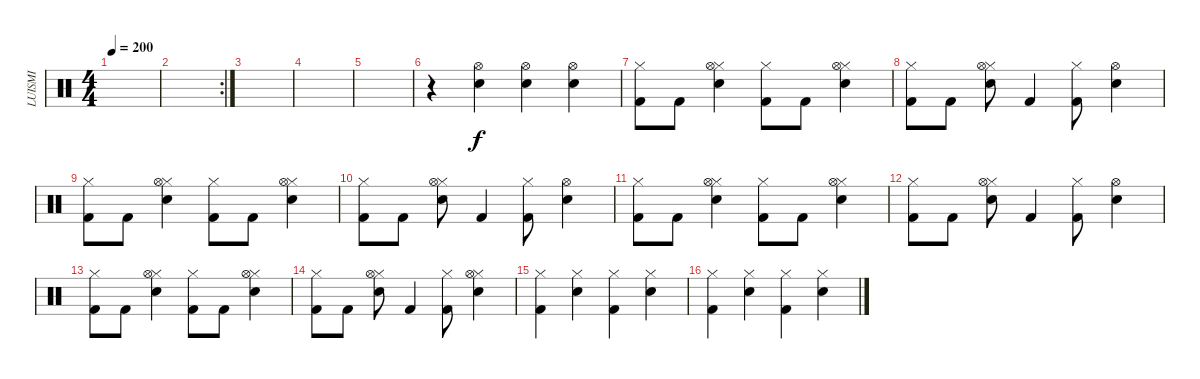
\track ("LUISMI" "LUISMI") {instrument percussion}
\staff {score}
\articulation defaults
\ts (4 4)
\tempo 200
\clef neutral
\ks c
|
\rc 2
|
|
|
|
r.4 ("Snare (hit) 2" "Hi-Hat (open)").4 ("Snare (hit) 2" "Hi-Hat (open)").4 ("Snare (hit) 2" "Hi-Hat (open)").4 |
("Hi-Hat (closed)" "Kick (hit) 2").8 "Kick (hit) 2".8 ("Hi-Hat (closed)" "Snare (hit) 2" "Hi-Hat (open)").4 ("Hi-Hat (closed)" "Kick (hit) 2").8 "Kick (hit) 2".8 ("Hi-Hat (closed)" "Snare (hit) 2" "Hi-Hat (open)").4 |
("Hi-Hat (closed)" "Kick (hit) 2").8 "Kick (hit) 2".8 ("Hi-Hat (closed)" "Snare (hit) 2" "Hi-Hat (open)").8 "Kick (hit) 2".4 ("Hi-Hat (closed)" "Kick (hit) 2").8 ("Snare (hit) 2" "Hi-Hat (open)").4 |
("Hi-Hat (closed)" "Kick (hit) 2").8 "Kick (hit) 2".8 ("Hi-Hat (closed)" "Snare (hit) 2" "Hi-Hat (open)").4 ("Hi-Hat (closed)" "Kick (hit) 2").8 "Kick (hit) 2".8 ("Hi-Hat (closed)" "Snare (hit) 2" "Hi-Hat (open)").4 |
("Hi-Hat (closed)" "Kick (hit) 2").8 "Kick (hit) 2".8 ("Hi-Hat (closed)" "Snare (hit) 2" "Hi-Hat (open)").8 "Kick (hit) 2".4 ("Hi-Hat (closed)" "Kick (hit) 2").8 ("Snare (hit) 2" "Hi-Hat (open)").4 |
("Hi-Hat (closed)" "Kick (hit) 2").8 "Kick (hit) 2".8 ("Hi-Hat (closed)" "Snare (hit) 2" "Hi-Hat (open)").4 ("Hi-Hat (closed)" "Kick (hit) 2").8 "Kick (hit) 2".8 ("Hi-Hat (closed)" "Snare (hit) 2" "Hi-Hat (open)").4 |
("Hi-Hat (closed)" "Kick (hit) 2").8 "Kick (hit) 2".8 ("Hi-Hat (closed)" "Snare (hit) 2" "Hi-Hat (open)").8 "Kick (hit) 2".4 ("Hi-Hat (closed)" "Kick (hit) 2").8 ("Snare (hit) 2" "Hi-Hat (open)").4 |
("Hi-Hat (closed)" "Kick (hit) 2").8 "Kick (hit) 2".8 ("Hi-Hat (closed)" "Snare (hit) 2" "Hi-Hat (open)").4 ("Hi-Hat (closed)" "Kick (hit) 2").8 "Kick (hit) 2".8 ("Hi-Hat (closed)" "Snare (hit) 2" "Hi-Hat (open)").4 |
("Hi-Hat (closed)" "Kick (hit) 2").8 "Kick (hit) 2".8 ("Hi-Hat (closed)" "Snare (hit) 2" "Hi-Hat (open)").8 "Kick (hit) 2".4 ("Hi-Hat (closed)" "Kick (hit) 2").8 ("Hi-Hat (closed)" "Snare (hit) 2" "Hi-Hat (open)").4 |
("Hi-Hat (closed)" "Kick (hit) 2").4 ("Hi-Hat (closed)" "Snare (hit) 2").4 ("Hi-Hat (closed)" "Kick (hit) 2").4 ("Hi-Hat (closed)" "Snare (hit) 2").4 |
("Hi-Hat (closed)" "Kick (hit) 2").4 ("Hi-Hat (closed)" "Snare (hit) 2").4 ("Hi-Hat (closed)" "Kick (hit) 2").4 ("Hi-Hat (closed)" "Snare (hit) 2").4
